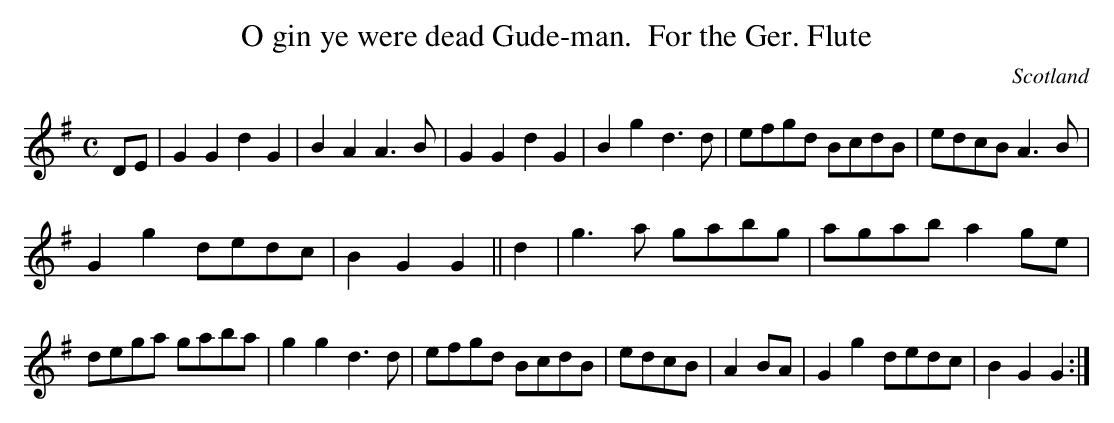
X:1
T:O gin ye were dead Gude-man.  For the Ger. Flute
O:Scotland
O:England
M:C
K:G
DE|\
G2G2 d2G2| B2A2 A3B| G2G2 d2G2| B2g2 d3d|\
efgd BcdB| edcB A3B|
G2g2 dedc| B2G2 G2||\
d2|\
g3a gabg| agab a2ge|
dega gaba| g2g2 d3d|\
efgd BcdB| edcB| A2BA| G2g2 dedc| B2G2 G2:|
